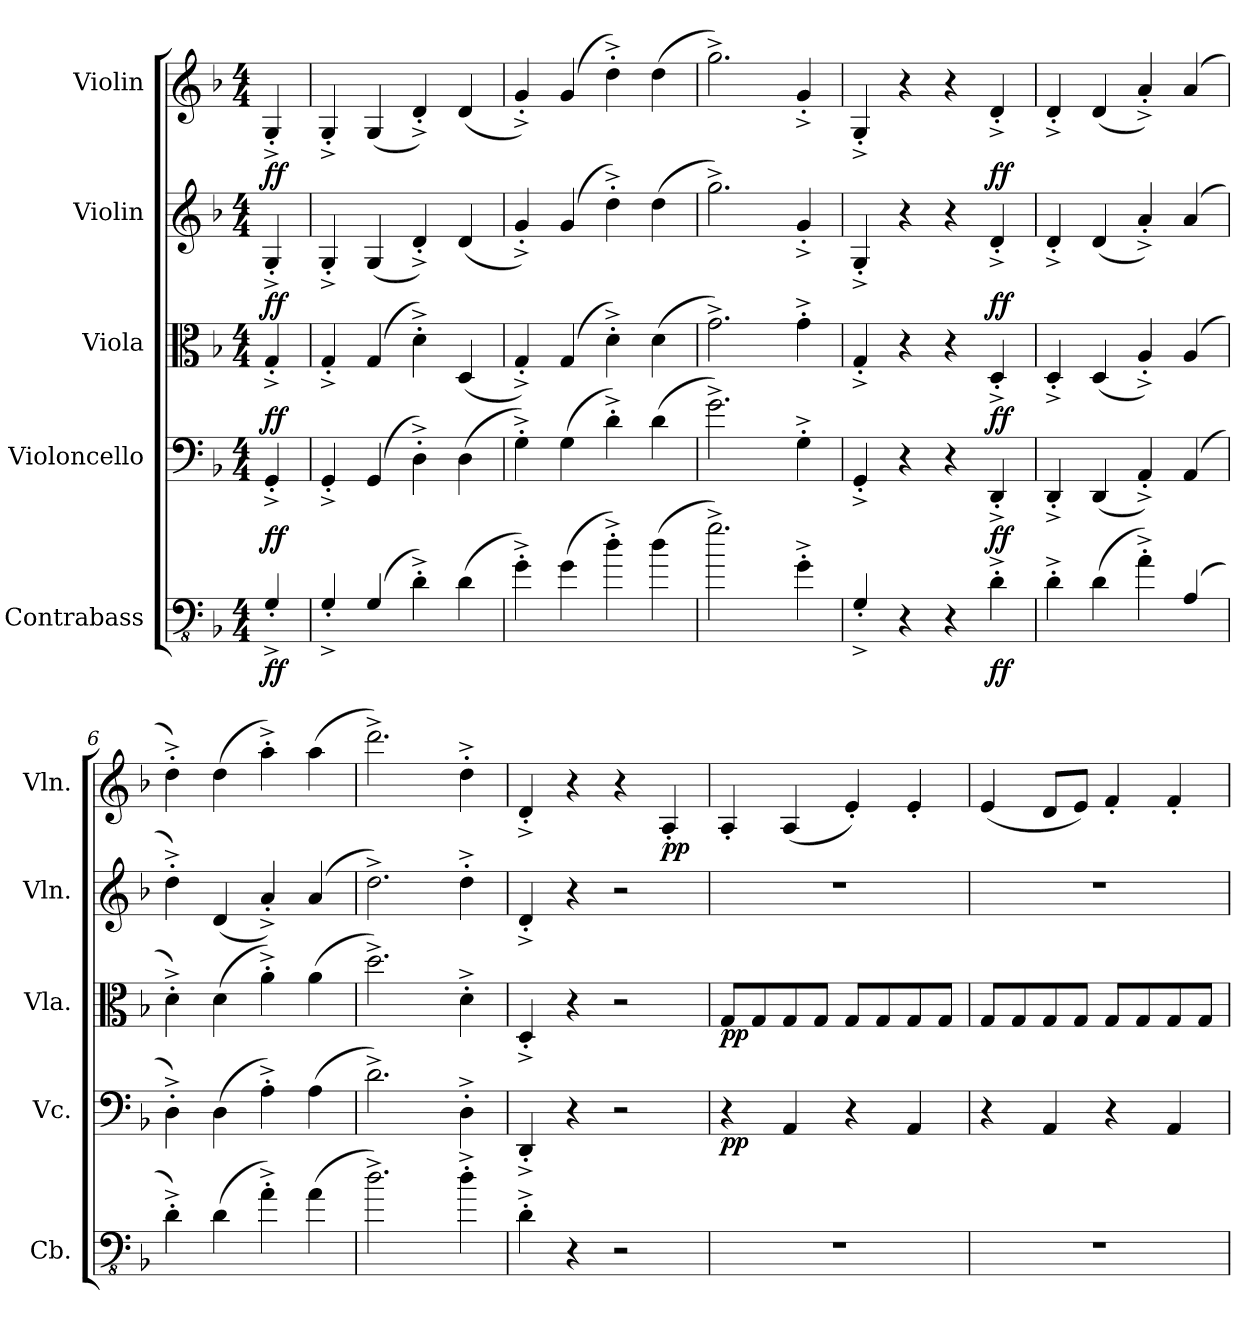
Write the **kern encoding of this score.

**kern	**dynam	**kern	**dynam	**kern	**dynam	**kern	**dynam	**kern	**dynam
*part5	*part5	*part4	*part4	*part3	*part3	*part2	*part2	*part1	*part1
*staff5	*staff5	*staff4	*staff4	*staff3	*staff3	*staff2	*staff2	*staff1	*staff1
*I"Contrabass	*	*I"Violoncello	*	*I"Viola	*	*I"Violin	*	*I"Violin	*
*I'Cb.	*	*I'Vc.	*	*I'Vla.	*	*I'Vln.	*	*I'Vln.	*
*clefFv4	*	*clefF4	*	*clefC3	*	*clefG2	*	*clefG2	*
*ITrd7c12	*	*	*	*	*	*	*	*	*
*k[b-]	*	*k[b-]	*	*k[b-]	*	*k[b-]	*	*k[b-]	*
*M4/4	*	*M4/4	*	*M4/4	*	*M4/4	*	*M4/4	*
*MM320	*	*MM320	*	*MM320	*	*MM320	*	*MM320	*
=	=	=	=	=	=	=	=	=	=
!	!LO:DY:b	!	!LO:DY:b	!	!LO:DY:b	!	!LO:DY:b	!	!LO:DY:b
4GGG'^/	ff	4GG'^/	ff	4G'^/	ff	4G'^/	ff	4G'^/	ff
=1	=1	=1	=1	=1	=1	=1	=1	=1	=1
4GGG'^/	.	4GG'^/	.	4G'^/	.	4G'^/	.	4G'^/	.
(4GGG/	.	(4GG/	.	(4G/	.	(4G/	.	(4G/	.
4DD'^\)	.	4D'^\)	.	4d'^\)	.	4d'^/)	.	4d'^/)	.
(4DD\	.	(4D\	.	(4D/	.	(4d/	.	(4d/	.
=2	=2	=2	=2	=2	=2	=2	=2	=2	=2
4GG'^\)	.	4G'^\)	.	4G'^/)	.	4g'^/)	.	4g'^/)	.
(4GG\	.	(4G\	.	(4G/	.	(4g/	.	(4g/	.
4D'^\)	.	4d'^\)	.	4d'^\)	.	4dd'^\)	.	4dd'^\)	.
(4D\	.	(4d\	.	(4d\	.	(4dd\	.	(4dd\	.
=3	=3	=3	=3	=3	=3	=3	=3	=3	=3
2.G^\)	.	2.g^\)	.	2.g^\)	.	2.gg^\)	.	2.gg^\)	.
4GG'^\	.	4G'^\	.	4g'^\	.	4g'^/	.	4g'^/	.
=4	=4	=4	=4	=4	=4	=4	=4	=4	=4
4GGG'^/	.	4GG'^/	.	4G'^/	.	4G'^/	.	4G'^/	.
4r	.	4r	.	4r	.	4r	.	4r	.
4r	.	4r	.	4r	.	4r	.	4r	.
!	!LO:DY:b	!	!LO:DY:b	!	!LO:DY:b	!	!LO:DY:b	!	!LO:DY:b
4DD'^\	ff	4DD'^/	ff	4D'^/	ff	4d'^/	ff	4d'^/	ff
=5	=5	=5	=5	=5	=5	=5	=5	=5	=5
4DD'^\	.	4DD'^/	.	4D'^/	.	4d'^/	.	4d'^/	.
(4DD\	.	(4DD/	.	(4D/	.	(4d/	.	(4d/	.
4AA'^\)	.	4AA'^/)	.	4A'^/)	.	4a'^/)	.	4a'^/)	.
(4AAA/	.	(4AA/	.	(4A/	.	(4a/	.	(4a/	.
=6	=6	=6	=6	=6	=6	=6	=6	=6	=6
4DD'^\)	.	4D'^\)	.	4d'^\)	.	4dd'^\)	.	4dd'^\)	.
(4DD\	.	(4D\	.	(4d\	.	(4d/	.	(4dd\	.
4AA'^\)	.	4A'^\)	.	4a'^\)	.	4a'^/)	.	4aa'^\)	.
(4AA\	.	(4A\	.	(4a\	.	(4a/	.	(4aa\	.
=7	=7	=7	=7	=7	=7	=7	=7	=7	=7
2.D^\)	.	2.d^\)	.	2.dd^\)	.	2.dd^\)	.	2.ddd^\)	.
4D'^\	.	4D'^\	.	4d'^\	.	4dd'^\	.	4dd'^\	.
!!LO:LB:g=z
=8	=8	=8	=8	=8	=8	=8	=8	=8	=8
4DD'^\	.	4DD'^/	.	4D'^/	.	4d'^/	.	4d'^/	.
4r	.	4r	.	4r	.	4r	.	4r	.
2r	.	2r	.	2r	.	2r	.	4r	.
!	!	!	!	!	!	!	!	!	!LO:DY:b
.	.	.	.	.	.	.	.	4A'/	pp
=9	=9	=9	=9	=9	=9	=9	=9	=9	=9
!	!	!	!LO:DY:b	!	!LO:DY:b	!	!	!	!
1r	.	4r	pp	8G/L	pp	1r	.	4A'/	.
.	.	.	.	8G/	.	.	.	.	.
.	.	4AA/	.	8G/	.	.	.	(4A/	.
.	.	.	.	8G/J	.	.	.	.	.
.	.	4r	.	8G/L	.	.	.	4e'/)	.
.	.	.	.	8G/	.	.	.	.	.
.	.	4AA/	.	8G/	.	.	.	4e'/	.
.	.	.	.	8G/J	.	.	.	.	.
=10	=10	=10	=10	=10	=10	=10	=10	=10	=10
1r	.	4r	.	8G/L	.	1r	.	(4e/	.
.	.	.	.	8G/	.	.	.	.	.
.	.	4AA/	.	8G/	.	.	.	8d/L	.
.	.	.	.	8G/J	.	.	.	8e/J)	.
.	.	4r	.	8G/L	.	.	.	4f'/	.
.	.	.	.	8G/	.	.	.	.	.
.	.	4AA/	.	8G/	.	.	.	4f'/	.
.	.	.	.	8G/J	.	.	.	.	.
=	=	=	=	=	=	=	=	=	=
*-	*-	*-	*-	*-	*-	*-	*-	*-	*-
